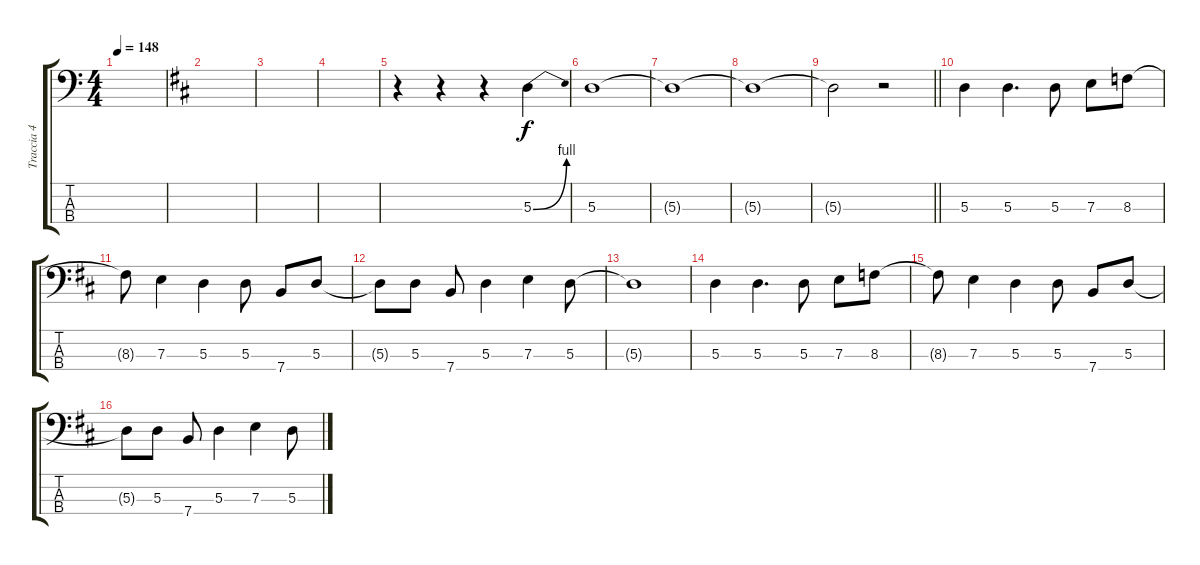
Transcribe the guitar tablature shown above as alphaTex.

\track ("Traccia 4" "Traccia 4") {instrument electricbassfinger}
\staff {score tabs}
\tuning (G2 D2 A1 E1) {hide}
\ts (4 4)
\tempo 148
\clef f4
\ks c
|
\ks d
|
|
|
r.4 r.4 r.4 5.3{be (bend 0 0 60 4)}.4 |
5.3.1 |
5.3{t}.1 |
5.3{t}.1 |
\barLineRight lightlight
5.3{t}.2 r.2 |
5.3.4 5.3.4{d} 5.3.8 7.3.8 8.3.8 |
8.3{t}.8 7.3.4 5.3.4 5.3.8 7.4.8 5.3.8 |
5.3{t}.8 5.3.8 7.4.8 5.3.4 7.3.4 5.3.8 |
5.3{t}.1 |
5.3.4 5.3.4{d} 5.3.8 7.3.8 8.3.8 |
8.3{t}.8 7.3.4 5.3.4 5.3.8 7.4.8 5.3.8 |
5.3{t}.8 5.3.8 7.4.8 5.3.4 7.3.4 5.3.8
